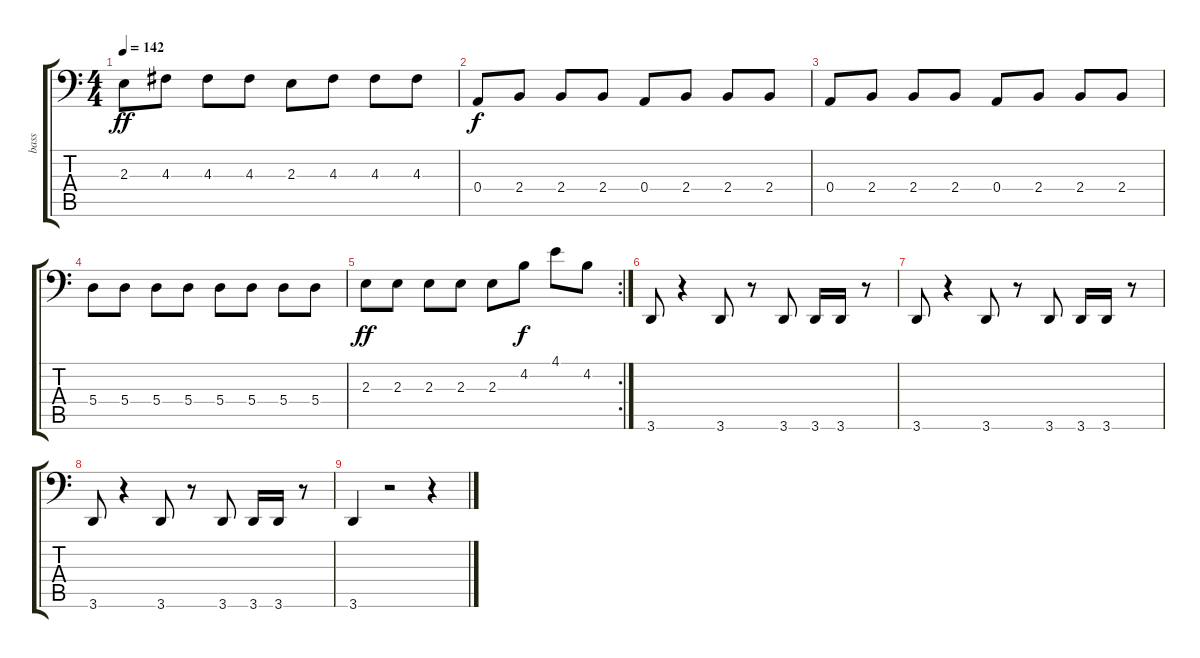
\track ("bass" "bass") {instrument electricbassfinger}
\staff {score tabs}
\tuning (C3 G2 D2 A1 E1 B0) {hide}
\ts (4 4)
\tempo 142
\clef f4
\ks c
2.3.8{dy ff} 4.3.8 4.3.8 4.3.8 2.3.8 4.3.8 4.3.8 4.3.8 |
0.4.8{dy f} 2.4.8 2.4.8 2.4.8 0.4.8 2.4.8 2.4.8 2.4.8 |
0.4.8 2.4.8 2.4.8 2.4.8 0.4.8 2.4.8 2.4.8 2.4.8 |
5.4.8 5.4.8 5.4.8 5.4.8 5.4.8 5.4.8 5.4.8 5.4.8 |
\rc 2
2.3.8{dy ff} 2.3.8 2.3.8 2.3.8 2.3.8 4.2.8{dy f} 4.1.8 4.2.8 |
3.6.8 r.4 3.6.8 r.8 3.6.8 3.6.16 3.6.16 r.8 |
3.6.8 r.4 3.6.8 r.8 3.6.8 3.6.16 3.6.16 r.8 |
3.6.8 r.4 3.6.8 r.8 3.6.8 3.6.16 3.6.16 r.8 |
3.6.4 r.2 r.4
